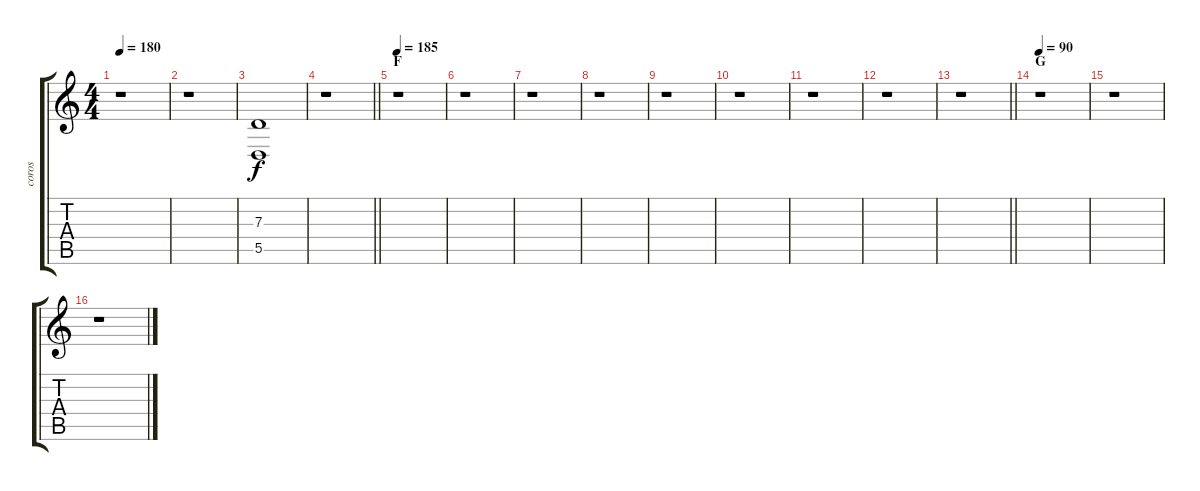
\track ("coros" "coros") {instrument choiraahs}
\staff {score tabs}
\tuning (E4 B3 G3 D3 A2 E2) {hide}
\ts (4 4)
\tempo 180
\clef g2
\ks c
r.1{dy f} |
r.1 |
(7.3 5.5).1{volume 9 balance 13} |
\barLineRight lightlight
r.1 |
\section ("" "F")
\tempo 185
r.1 |
r.1 |
r.1 |
r.1 |
r.1 |
r.1 |
r.1 |
r.1 |
\barLineRight lightlight
r.1 |
\section ("" "G")
\tempo 90
r.1 |
r.1 |
r.1
